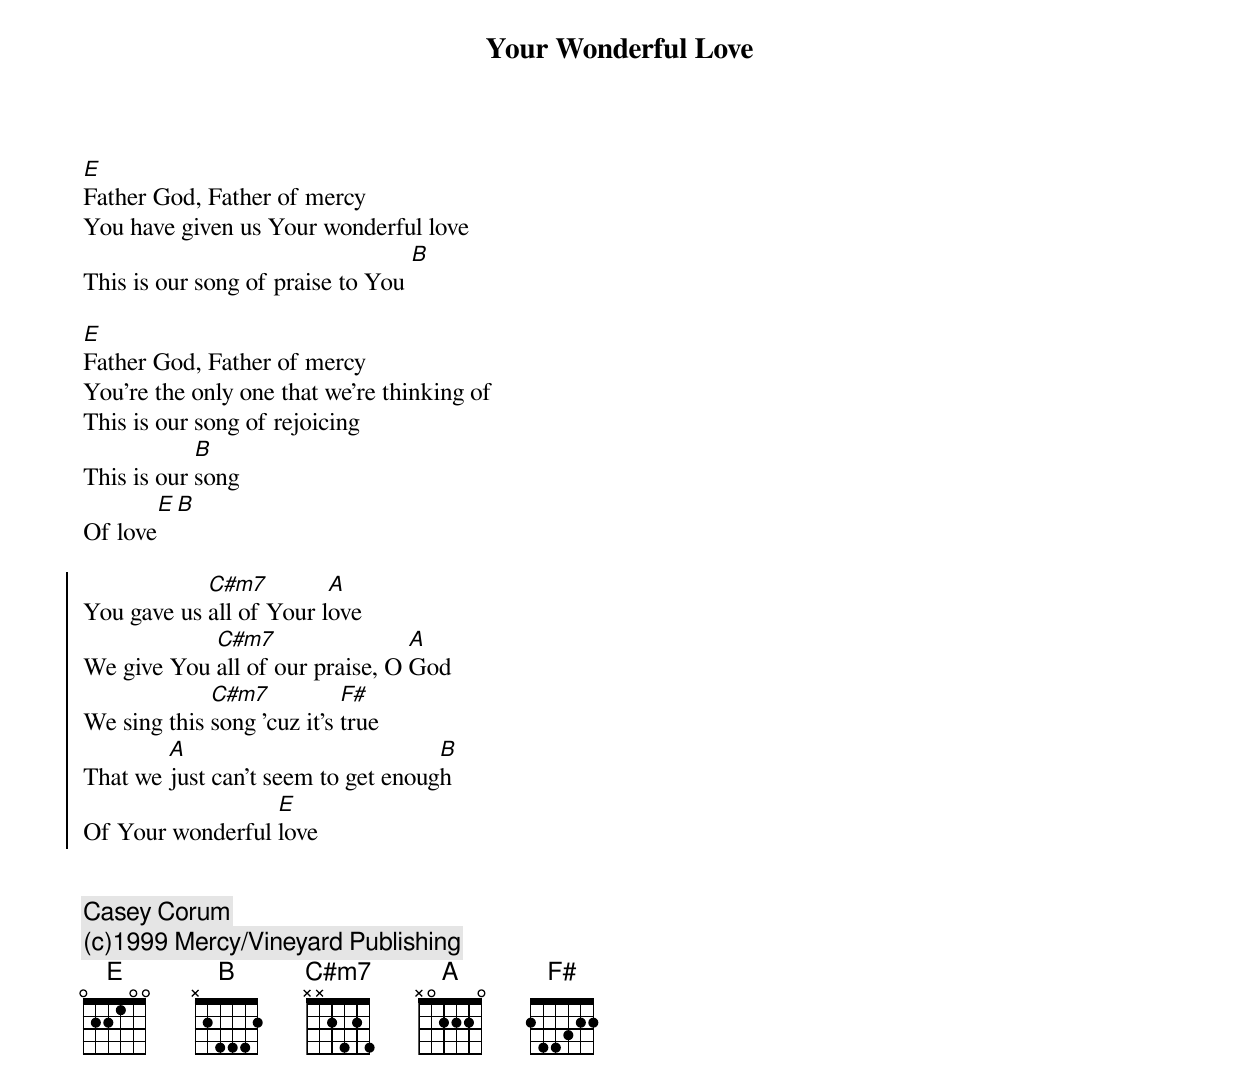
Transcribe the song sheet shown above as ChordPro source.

{t:Your Wonderful Love}
[E]Father God, Father of mercy
You have given us Your wonderful love
This is our song of praise to You [B]

[E]Father God, Father of mercy
You're the only one that we're thinking of
This is our song of rejoicing
This is our [B]song
Of love[E][B]

{soc}
You gave us [C#m7]all of Your l[A]ove
We give You [C#m7]all of our praise, O [A]God
We sing this [C#m7]song 'cuz it's [F#]true
That we [A]just can't seem to get enoug[B]h
Of Your wonderful [E]love
{eoc}


{c:Casey Corum}
{c:(c)1999 Mercy/Vineyard Publishing}
